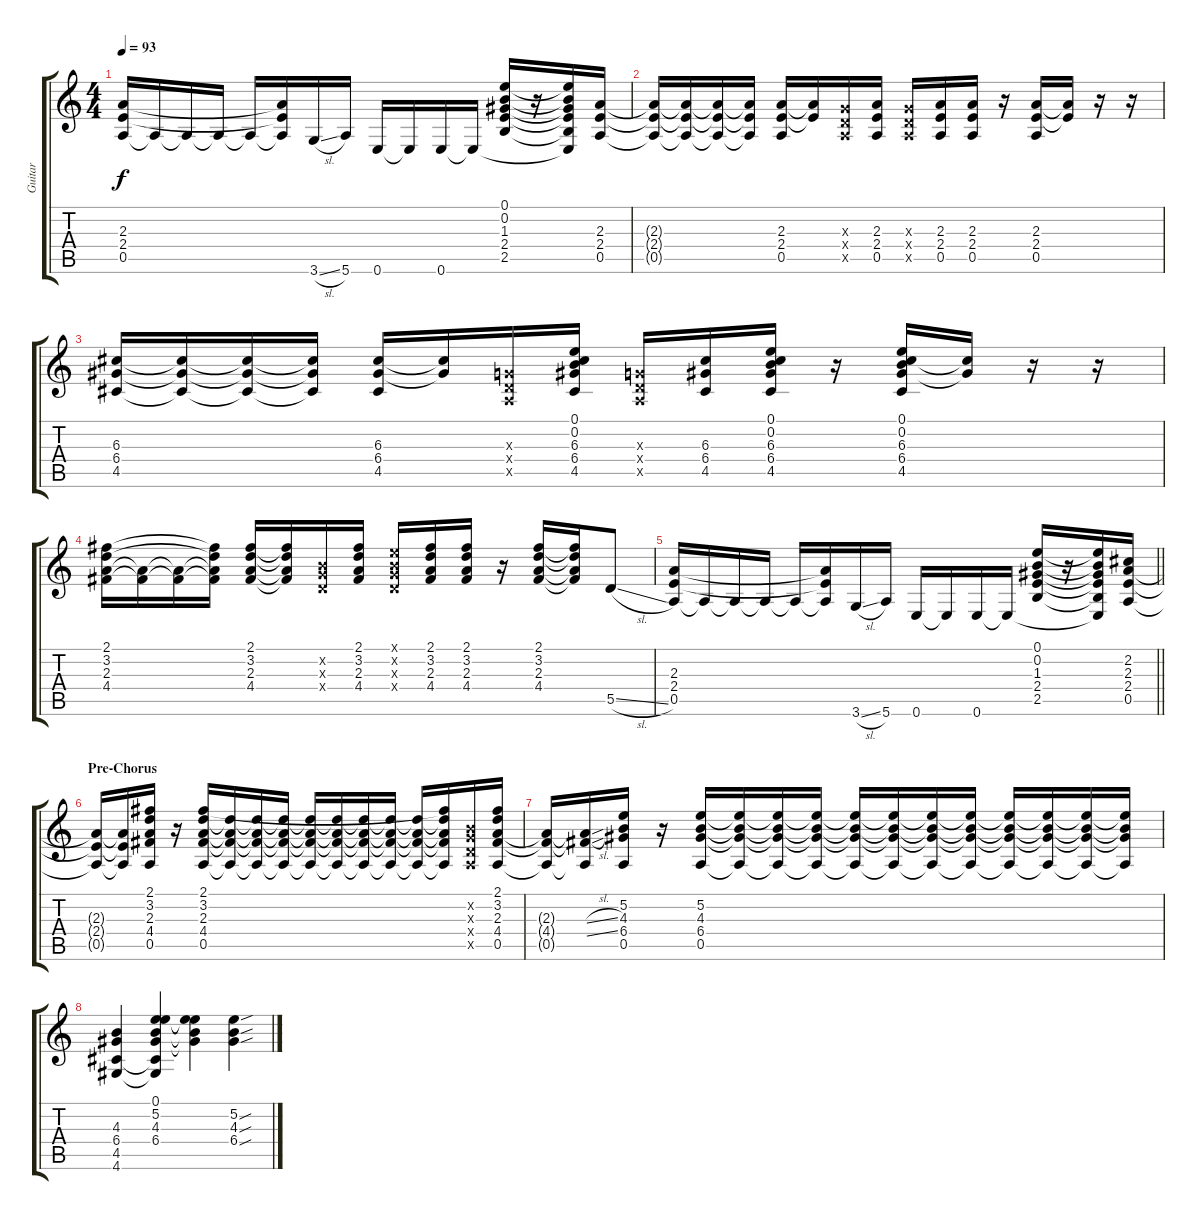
\track ("Guitar" "Guitar") {instrument overdrivenguitar}
\staff {score tabs}
\tuning (E4 B3 G3 D3 A2 E2) {hide}
\ts (4 4)
\tempo 93
\clef g2
\ks c
(2.3 2.4 0.5).16{dy f} 0.5{t}.16 0.5{t}.16 0.5{t}.16 0.5{t}.16 (2.3{t} 2.4{t} 0.5{t}).16 3.6{sl}.16 5.6.16 0.6.16 0.6{t}.16 0.6.16 0.6{t}.16 (0.1 0.2 1.3 2.4 2.5).16 r.16 (0.1{t} 0.2{t} 1.3{t} 2.4{t} 2.5{t} 0.6{t}).16 (2.3 2.4 0.5).16 |
(2.3{t} 2.4{t} 0.5{t}).16 (2.3{t} 2.4{t} 0.5{t}).16 (2.3{t} 2.4{t} 0.5{t}).16 (2.3{t} 2.4{t} 0.5{t}).16 (2.3 2.4 0.5).16 (2.3{t} 2.4{t}).16 (0.3{x} 0.4{x} 0.5{x}).16 (2.3 2.4 0.5).16 (0.3{x} 0.4{x} 0.5{x}).16 (2.3 2.4 0.5).16 (2.3 2.4 0.5).16 r.16 (2.3 2.4 0.5).16 (2.3{t} 2.4{t}).16 r.16 r.16 |
(6.3 6.4 4.5).16 (6.3{t} 6.4{t} 4.5{t}).16 (6.3{t} 6.4{t} 4.5{t}).16 (6.3{t} 6.4{t} 4.5{t}).16 (6.3 6.4 4.5).16 (6.3{t} 6.4{t}).16 (0.3{x} 0.4{x} 0.5{x}).16 (0.1 0.2 6.3 6.4 4.5).16 (0.3{x} 0.4{x} 0.5{x}).16 (6.3 6.4 4.5).16 (0.1 0.2 6.3 6.4 4.5).16 r.16 (0.1 0.2 6.3 6.4 4.5).16 (6.3{t} 6.4{t}).16 r.16 r.16 |
(2.1 3.2 2.3 4.4).16 (2.3{t} 4.4{t}).16 (2.3{t} 4.4{t}).16 (2.1{t} 3.2{t} 2.3{t} 4.4{t}).16 (2.1 3.2 2.3 4.4).16 (2.1{t} 3.2{t} 2.3{t} 4.4{t}).16 (0.2{x} 0.3{x} 0.4{x}).16 (2.1 3.2 2.3 4.4).16 (0.1{x} 0.2{x} 0.3{x} 0.4{x}).16 (2.1 3.2 2.3 4.4).16 (2.1 3.2 2.3 4.4).16 r.16 (2.1 3.2 2.3 4.4).16 (2.1{t} 3.2{t} 2.3{t} 4.4{t}).16 5.5{sl}.8 |
\barLineRight lightlight
(2.3 2.4 0.5).16 0.5{t}.16 0.5{t}.16 0.5{t}.16 0.5{t}.16 (2.3{t} 2.4{t} 0.5{t}).16 3.6{sl}.16 5.6.16 0.6.16 0.6{t}.16 0.6.16 0.6{t}.16 (0.1 0.2 1.3 2.4 2.5).16 r.16 (0.1{t} 0.2{t} 1.3{t} 2.4{t} 2.5{t} 0.6{t}).16 (2.2 2.3 2.4 0.5).16 |
\section ("" "Pre-Chorus")
(2.3{t} 2.4{t} 0.5{t}).16 (2.3{t} 2.4{t} 0.5{t}).16 (2.1 3.2 2.3 4.4 0.5).16 r.16 (2.1 3.2 2.3 4.4 0.5).16 (3.2{t} 2.3{t} 4.4{t} 0.5{t}).16 (3.2{t} 2.3{t} 4.4{t} 0.5{t}).16 (3.2{t} 2.3{t} 4.4{t} 0.5{t}).16 (3.2{t} 2.3{t} 4.4{t} 0.5{t}).16 (3.2{t} 2.3{t} 4.4{t} 0.5{t}).16 (3.2{t} 2.3{t} 4.4{t} 0.5{t}).16 (3.2{t} 2.3{t} 4.4{t} 0.5{t}).16 (3.2{t} 2.3{t} 4.4{t} 0.5{t}).16 (2.1{t} 3.2{t} 2.3{t} 4.4{t} 0.5{t}).16 (0.2{x} 0.3{x} 0.4{x} 0.5{x}).16 (2.1 3.2 2.3 4.4 0.5).16 |
(2.3{t} 4.4{t} 0.5{t}).16 (2.3{sl t} 4.4{sl t} 0.5{t}).16 (5.2 4.3 6.4 0.5).16 r.16 (5.2 4.3 6.4 0.5).16 (5.2{t} 4.3{t} 6.4{t} 0.5{t}).16 (5.2{t} 4.3{t} 6.4{t} 0.5{t}).16 (5.2{t} 4.3{t} 6.4{t} 0.5{t}).16 (5.2{t} 4.3{t} 6.4{t} 0.5{t}).16 (5.2{t} 4.3{t} 6.4{t} 0.5{t}).16 (5.2{t} 4.3{t} 6.4{t} 0.5{t}).16 (5.2{t} 4.3{t} 6.4{t} 0.5{t}).16 (5.2{t} 4.3{t} 6.4{t} 0.5{t}).16 (5.2{t} 4.3{t} 6.4{t} 0.5{t}).16 (5.2{t} 4.3{t} 6.4{t} 0.5{t}).16 (5.2{t} 4.3{t} 6.4{t} 0.5{t}).16 |
(4.3 6.4 4.5 4.6).4 (0.1 5.2 4.3 6.4 4.5{t} 4.6{t}).4 (0.1{t} 5.2{t} 4.3{t} 6.4{t}).4 (5.2{sou} 4.3{sou} 6.4{sou}).4
